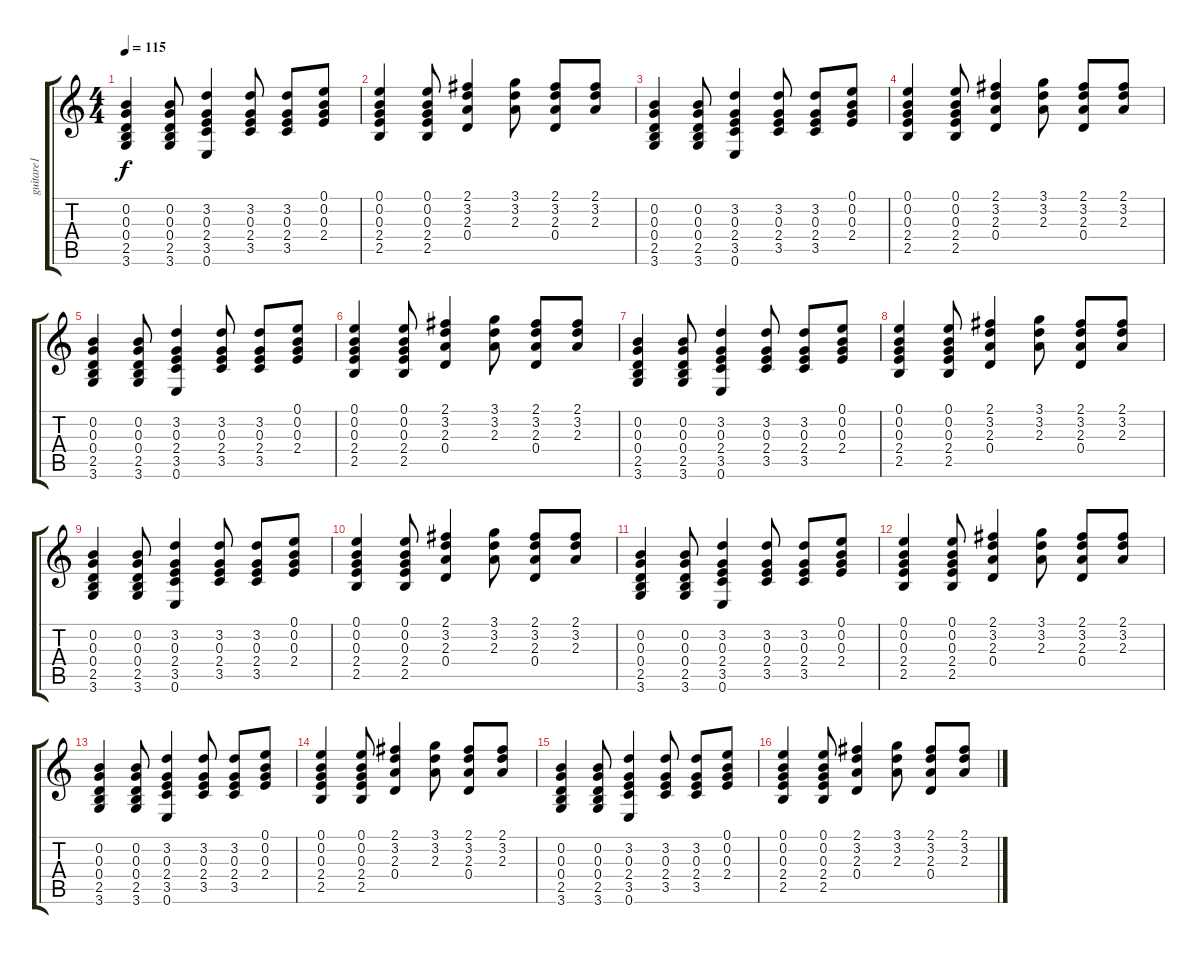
\track ("guitare1" "guitare1") {instrument acousticguitarsteel}
\staff {score tabs}
\tuning (E4 B3 G3 D3 A2 E2) {hide}
\ts (4 4)
\tempo 115
\clef g2
\ks c
(0.2 0.3 0.4 2.5 3.6).4{dy f instrument acousticguitarsteel} (0.2 0.3 0.4 2.5 3.6).8 (3.2 0.3 2.4 3.5 0.6).4 (3.2 0.3 2.4 3.5).8 (3.2 0.3 2.4 3.5).8 (0.1 0.2 0.3 2.4).8 |
(0.1 0.2 0.3 2.4 2.5).4 (0.1 0.2 0.3 2.4 2.5).8 (2.1 3.2 2.3 0.4).4 (3.1 3.2 2.3).8 (2.1 3.2 2.3 0.4).8 (2.1 3.2 2.3).8 |
(0.2 0.3 0.4 2.5 3.6).4 (0.2 0.3 0.4 2.5 3.6).8 (3.2 0.3 2.4 3.5 0.6).4 (3.2 0.3 2.4 3.5).8 (3.2 0.3 2.4 3.5).8 (0.1 0.2 0.3 2.4).8 |
(0.1 0.2 0.3 2.4 2.5).4 (0.1 0.2 0.3 2.4 2.5).8 (2.1 3.2 2.3 0.4).4 (3.1 3.2 2.3).8 (2.1 3.2 2.3 0.4).8 (2.1 3.2 2.3).8 |
(0.2 0.3 0.4 2.5 3.6).4 (0.2 0.3 0.4 2.5 3.6).8 (3.2 0.3 2.4 3.5 0.6).4 (3.2 0.3 2.4 3.5).8 (3.2 0.3 2.4 3.5).8 (0.1 0.2 0.3 2.4).8 |
(0.1 0.2 0.3 2.4 2.5).4 (0.1 0.2 0.3 2.4 2.5).8 (2.1 3.2 2.3 0.4).4 (3.1 3.2 2.3).8 (2.1 3.2 2.3 0.4).8 (2.1 3.2 2.3).8 |
(0.2 0.3 0.4 2.5 3.6).4 (0.2 0.3 0.4 2.5 3.6).8 (3.2 0.3 2.4 3.5 0.6).4 (3.2 0.3 2.4 3.5).8 (3.2 0.3 2.4 3.5).8 (0.1 0.2 0.3 2.4).8 |
(0.1 0.2 0.3 2.4 2.5).4 (0.1 0.2 0.3 2.4 2.5).8 (2.1 3.2 2.3 0.4).4 (3.1 3.2 2.3).8 (2.1 3.2 2.3 0.4).8 (2.1 3.2 2.3).8 |
(0.2 0.3 0.4 2.5 3.6).4 (0.2 0.3 0.4 2.5 3.6).8 (3.2 0.3 2.4 3.5 0.6).4 (3.2 0.3 2.4 3.5).8 (3.2 0.3 2.4 3.5).8 (0.1 0.2 0.3 2.4).8 |
(0.1 0.2 0.3 2.4 2.5).4 (0.1 0.2 0.3 2.4 2.5).8 (2.1 3.2 2.3 0.4).4 (3.1 3.2 2.3).8 (2.1 3.2 2.3 0.4).8 (2.1 3.2 2.3).8 |
(0.2 0.3 0.4 2.5 3.6).4 (0.2 0.3 0.4 2.5 3.6).8 (3.2 0.3 2.4 3.5 0.6).4 (3.2 0.3 2.4 3.5).8 (3.2 0.3 2.4 3.5).8 (0.1 0.2 0.3 2.4).8 |
(0.1 0.2 0.3 2.4 2.5).4 (0.1 0.2 0.3 2.4 2.5).8 (2.1 3.2 2.3 0.4).4 (3.1 3.2 2.3).8 (2.1 3.2 2.3 0.4).8 (2.1 3.2 2.3).8 |
(0.2 0.3 0.4 2.5 3.6).4 (0.2 0.3 0.4 2.5 3.6).8 (3.2 0.3 2.4 3.5 0.6).4 (3.2 0.3 2.4 3.5).8 (3.2 0.3 2.4 3.5).8 (0.1 0.2 0.3 2.4).8 |
(0.1 0.2 0.3 2.4 2.5).4 (0.1 0.2 0.3 2.4 2.5).8 (2.1 3.2 2.3 0.4).4 (3.1 3.2 2.3).8 (2.1 3.2 2.3 0.4).8 (2.1 3.2 2.3).8 |
(0.2 0.3 0.4 2.5 3.6).4 (0.2 0.3 0.4 2.5 3.6).8 (3.2 0.3 2.4 3.5 0.6).4 (3.2 0.3 2.4 3.5).8 (3.2 0.3 2.4 3.5).8 (0.1 0.2 0.3 2.4).8 |
(0.1 0.2 0.3 2.4 2.5).4 (0.1 0.2 0.3 2.4 2.5).8 (2.1 3.2 2.3 0.4).4 (3.1 3.2 2.3).8 (2.1 3.2 2.3 0.4).8 (2.1 3.2 2.3).8
